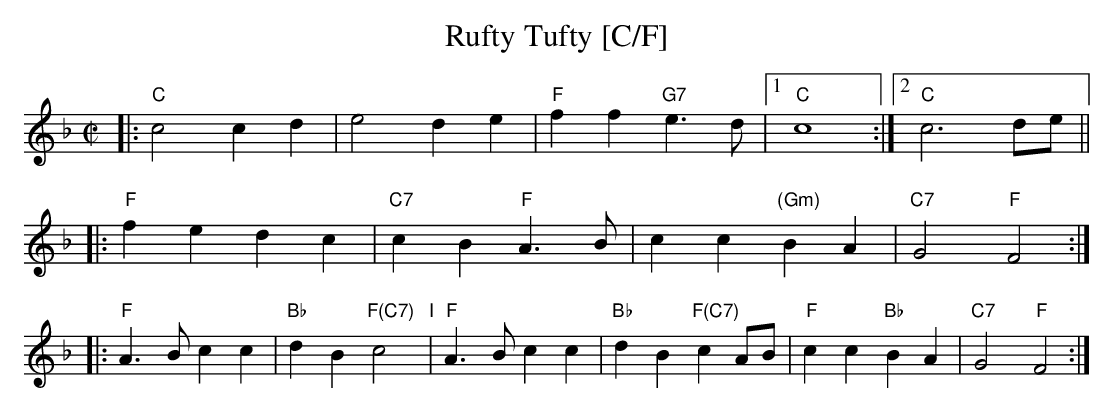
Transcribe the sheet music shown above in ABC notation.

X:1
T: Rufty Tufty [C/F]
M: C|
L: 1/4
K: F
|: "C"c2 cd | e2 de | "F"ff "G7"e>d |1 "C"c4 :|2 "C"c3 d/e/ ||
|: "F"fe dc | "C7"cB "F"A>B | cc "(Gm)"BA | "C7"G2 "F"F2 :|
|: "F"A>B cc | "Bb"dB "F(C7)"c2 \
"I"| "F"A>B cc | "Bb"dB "F(C7)"cA/B/ | "F"cc "Bb"BA | "C7"G2 "F"F2 :|
